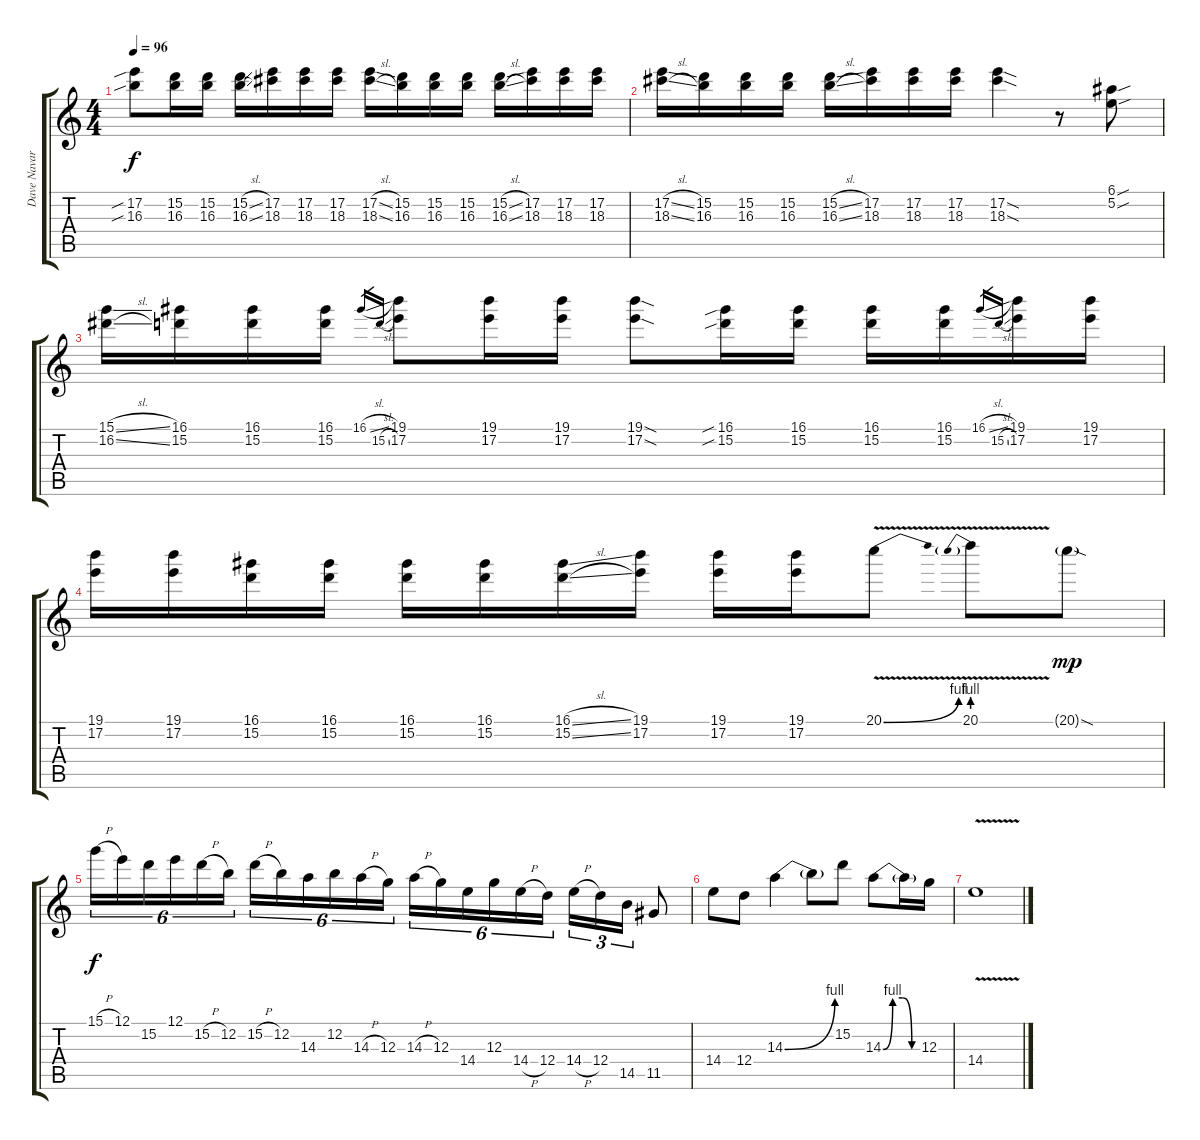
\track ("Dave Navarro Guitar 5" "Dave Navar") {instrument distortionguitar}
\staff {score tabs}
\tuning (E4 B3 G3 D3 A2 E2) {hide}
\ts (4 4)
\tempo 96
\clef g2
\ks c
(17.2{sib} 16.3{sib}).8{dy f} (15.2 16.3).16 (15.2 16.3).16 (15.2{sl} 16.3{sl}).16 (17.2 18.3).16 (17.2 18.3).16 (17.2 18.3).16 (17.2{sl} 18.3{sl}).16 (15.2 16.3).16 (15.2 16.3).16 (15.2 16.3).16 (15.2{sl} 16.3{sl}).16 (17.2 18.3).16 (17.2 18.3).16 (17.2 18.3).16 |
(17.2{sl} 18.3{sl}).16 (15.2 16.3).16 (15.2 16.3).16 (15.2 16.3).16 (15.2{sl} 16.3{sl}).16 (17.2 18.3).16 (17.2 18.3).16 (17.2 18.3).16 (17.2{sod} 18.3{sod}).4 r.8 (6.1{sou} 5.2{sou}).8 |
(15.1{sl} 16.2{sl}).16 (16.1 15.2).16 (16.1 15.2).16 (16.1 15.2).16 16.1{sl}.16{gr} 15.2{sl}.16{gr} (19.1 17.2).8 (19.1 17.2).16 (19.1 17.2).16 (19.1{sod} 17.2{sod}).8 (16.1{sib} 15.2{sib}).16 (16.1 15.2).16 (16.1 15.2).16 (16.1 15.2).16 16.1{sl}.16{gr} 15.2{sl}.16{gr} (19.1 17.2).16 (19.1 17.2).16 |
(19.1 17.2).16 (19.1 17.2).16 (16.1 15.2).16 (16.1 15.2).16 (16.1 15.2).16 (16.1 15.2).16 (16.1{sl} 15.2{sl}).16 (19.1 17.2).16 (19.1 17.2).16 (19.1 17.2).16 20.1{be (bend 0 0 60 4) v}.8 20.1{be (prebend 0 4 60 4) v}.8 20.1{sod g}.8{dy mp} |
15.1{h}.16{tu (6 4) dy f} 12.1.16{tu (6 4)} 15.2.16{tu (6 4)} 12.1.16{tu (6 4)} 15.2{h}.16{tu (6 4)} 12.2.16{tu (6 4)} 15.2{h}.16{tu (6 4)} 12.2.16{tu (6 4)} 14.3.16{tu (6 4)} 12.2.16{tu (6 4)} 14.3{h}.16{tu (6 4)} 12.3.16{tu (6 4)} 14.3{h}.16{tu (6 4)} 12.3.16{tu (6 4)} 14.4.16{tu (6 4)} 12.3.16{tu (6 4)} 14.4{h}.16{tu (6 4)} 12.4.16{tu (6 4)} 14.4{h}.16{tu (3 2)} 12.4.16{tu (3 2)} 14.5.16{tu (3 2)} 11.5.8 |
14.4.8 12.4.8 14.3{be (bend 0 0 60 4)}.4 14.3{t}.8 15.2.8 14.3{be (custom 0 0 15 4 30 4 45 0 60 0)}.8 14.3{t}.16 12.3.16 |
14.4{v}.1{volume 0}
